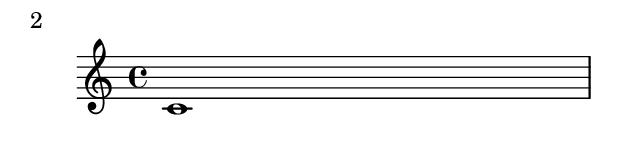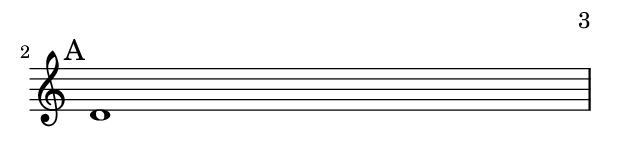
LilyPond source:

\version "2.11.51"

\header {
  texidoc = "A table of contents is included using
@code{\\markuplines \\table-of-contents}. The toc items are added with
the @code{\\tocItem} command."
}

#(set-default-paper-size "a6")

\book {
  \markuplines \table-of-contents
  \pageBreak

  \tocItem \markup "The first score"
  \score {
    { 
      c'1 \pageBreak
      \mark "A" \tocItem \markup "Mark A"
      d'
    }
  }
  \pageBreak
  \tocItem \markup "The second score"
  \score {
    { e' }
    \header { piece = "Second score" }
  }
}